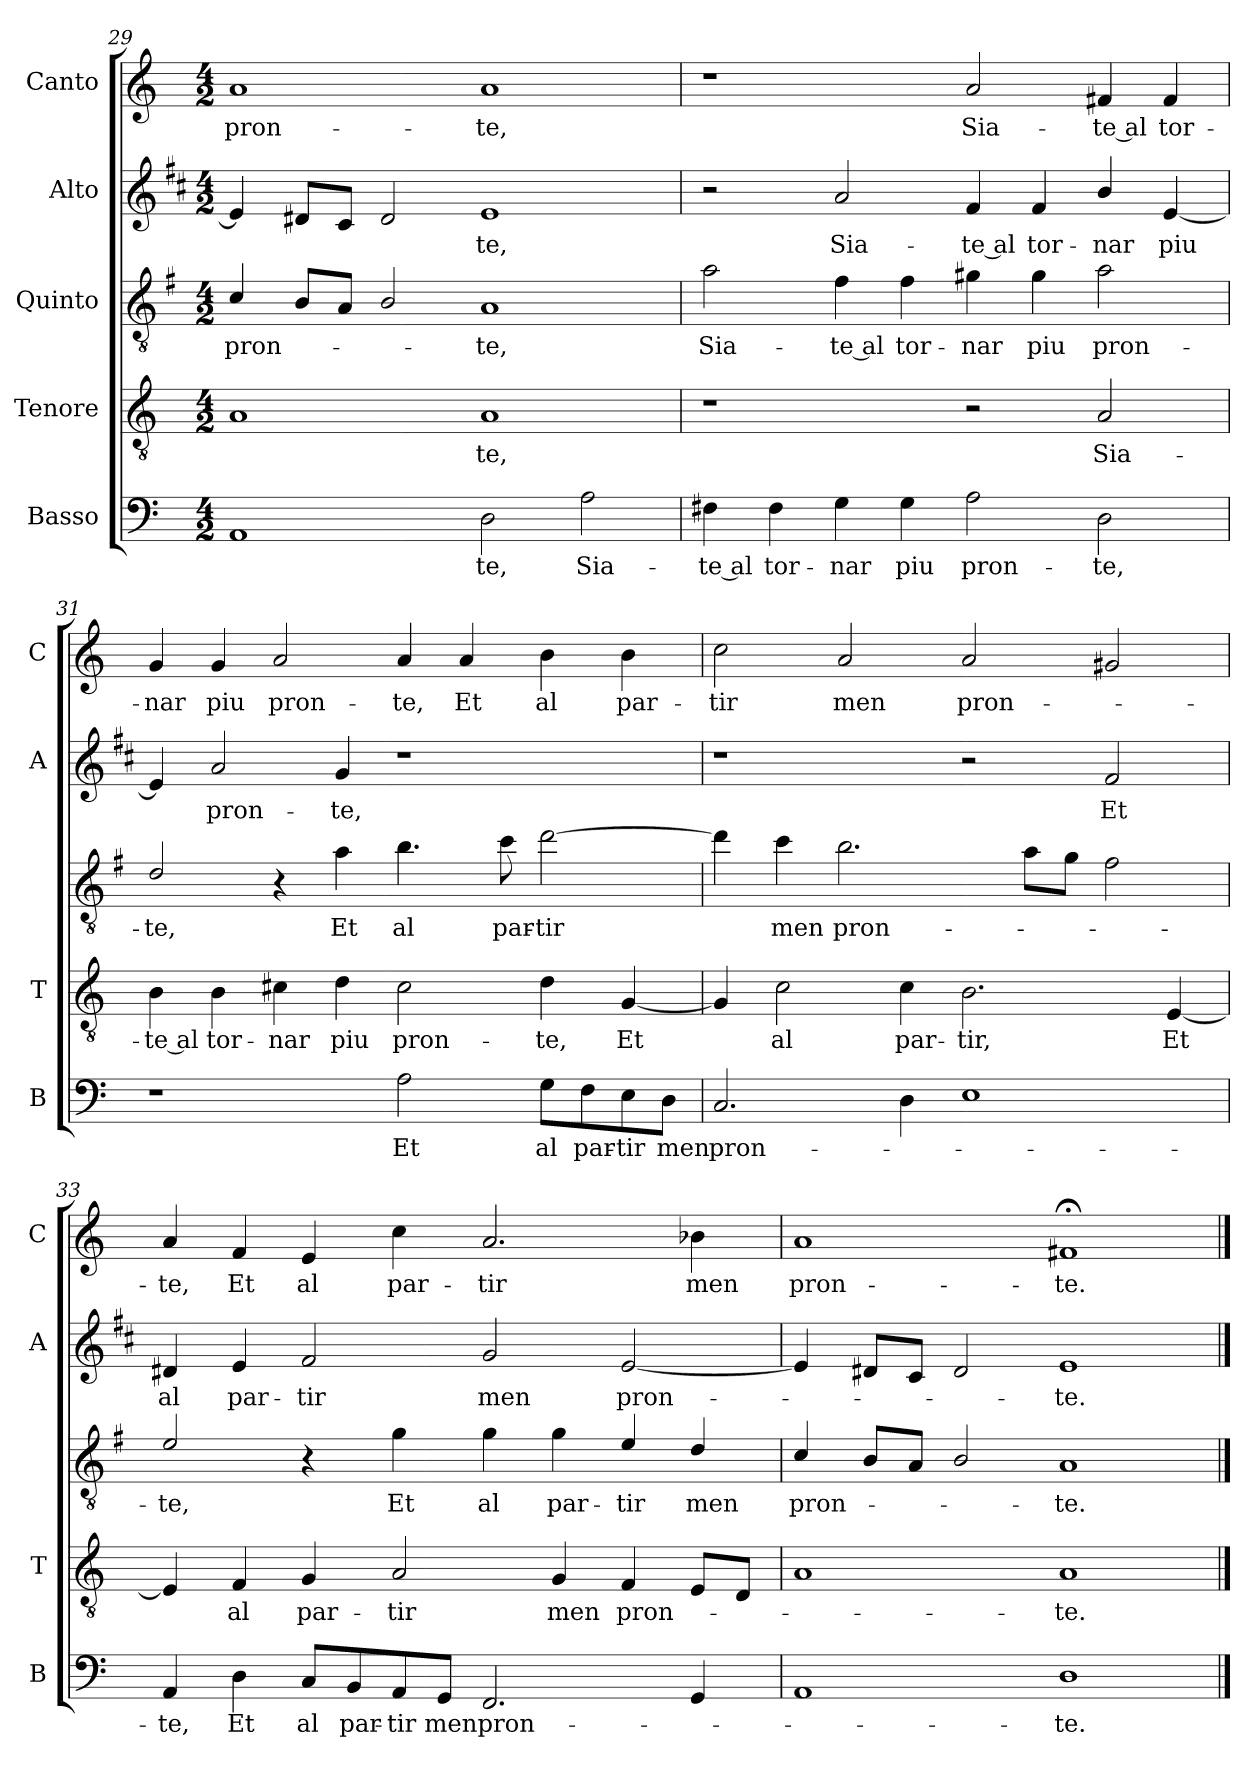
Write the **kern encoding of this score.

**kern	**text	**kern	**text	**kern	**text	**kern	**text	**kern	**text
*part5	*part5	*part4	*part4	*part3	*part3	*part2	*part2	*part1	*part1
*staff5	*staff5	*staff4	*staff4	*staff3	*staff3	*staff2	*staff2	*staff1	*staff1
*I"Basso	*	*I"Tenore	*	*I"Quinto	*	*I"Alto	*	*I"Canto	*
*I'B	*	*I'T	*	*	*	*I'A	*	*I'C	*
!!LO:LB:g=z
*clefF4	*	*clefGv2	*	*clefGv2	*	*clefG2	*	*clefG2	*
*	*	*	*	*ITrd4c7	*	*ITrd1c2	*	*	*
*k[]	*	*k[]	*	*k[]	*	*k[]	*	*k[]	*
*C:	*	*C:	*	*C:	*	*C:	*	*C:	*
*M4/2	*	*M4/2	*	*M4/2	*	*M4/2	*	*M4/2	*
=29	=29	=29	=29	=29	=29	=29	=29	=29	=29
!	!	!	!	!	!LO:LY:b	!	!	!	!LO:LY:b
1AA	.	1A	.	4F/	pron-	4d/]	.	1a	pron-
.	.	.	.	8E/L	.	8c#X/L	.	.	.
.	.	.	.	8D/J	.	8B/J	.	.	.
.	.	.	.	2E/	.	2c#/	.	.	.
!	!LO:LY:b	!	!LO:LY:b	!	!LO:LY:b	!	!LO:LY:b	!	!LO:LY:b
2D\	-te,	1A	-te,	1D	-te,	1d	-te,	1a	-te,
!	!LO:LY:b	!	!	!	!	!	!	!	!
2A\	Sia-	.	.	.	.	.	.	.	.
=30	=30	=30	=30	=30	=30	=30	=30	=30	=30
!	!LO:LY:b	!	!	!	!LO:LY:b	!	!	!	!
4F#X\	-te al	1r	.	2d\	Sia-	2r	.	1r	.
!	!LO:LY:b	!	!	!	!	!	!	!	!
4F#\	tor-	.	.	.	.	.	.	.	.
!	!LO:LY:b	!	!	!	!LO:LY:b	!	!LO:LY:b	!	!
4G\	-nar	.	.	4B\	-te al	2g/	Sia-	.	.
!	!LO:LY:b	!	!	!	!LO:LY:b	!	!	!	!
4G\	piu	.	.	4B\	tor-	.	.	.	.
!	!LO:LY:b	!	!	!	!LO:LY:b	!	!LO:LY:b	!	!LO:LY:b
2A\	pron-	2r	.	4c#X\	-nar	4e/	-te al	2a/	Sia-
!	!	!	!	!	!LO:LY:b	!	!LO:LY:b	!	!
.	.	.	.	4c#\	piu	4e/	tor-	.	.
!	!LO:LY:b	!	!LO:LY:b	!	!LO:LY:b	!	!LO:LY:b	!	!LO:LY:b
2D\	-te,	2A/	Sia-	2d\	pron-	4a/	-nar	4f#X/	-te al
!	!	!	!	!	!	!	!LO:LY:b	!	!LO:LY:b
.	.	.	.	.	.	[4d/	piu	4f#/	tor-
=31	=31	=31	=31	=31	=31	=31	=31	=31	=31
!	!	!	!LO:LY:b	!	!LO:LY:b	!	!	!	!LO:LY:b
1r	.	4B\	-te al	2G/	-te,	4d/]	.	4g/	-nar
!	!	!	!LO:LY:b	!	!	!	!LO:LY:b	!	!LO:LY:b
.	.	4B\	tor-	.	.	2g/	pron-	4g/	piu
!	!	!	!LO:LY:b	!	!	!	!	!	!LO:LY:b
.	.	4c#X\	-nar	4r	.	.	.	2a/	pron-
!	!	!	!LO:LY:b	!	!LO:LY:b	!	!LO:LY:b	!	!
.	.	4d\	piu	4d\	Et	4f/	-te,	.	.
!	!LO:LY:b	!	!LO:LY:b	!	!LO:LY:b	!	!	!	!LO:LY:b
2A\	Et	2c#\	pron-	4.e\	al	1r	.	4a/	-te,
!	!	!	!	!	!	!	!	!	!LO:LY:b
.	.	.	.	.	.	.	.	4a/	Et
!	!	!	!	!	!LO:LY:b	!	!	!	!
.	.	.	.	8f\	par-	.	.	.	.
!	!LO:LY:b	!	!LO:LY:b	!	!LO:LY:b	!	!	!	!LO:LY:b
8G\L	al	4d\	-te,	[2g\	-tir	.	.	4b\	al
!	!LO:LY:b	!	!	!	!	!	!	!	!
8F\	par-	.	.	.	.	.	.	.	.
!	!LO:LY:b	!	!LO:LY:b	!	!	!	!	!	!LO:LY:b
8E\	-tir	[4G/	Et	.	.	.	.	4b\	par-
!	!LO:LY:b	!	!	!	!	!	!	!	!
8D\J	men	.	.	.	.	.	.	.	.
!!LO:LB:g=z
=32	=32	=32	=32	=32	=32	=32	=32	=32	=32
!	!LO:LY:b	!	!	!	!	!	!	!	!LO:LY:b
2.C/	pron-	4G/]	.	4g\]	.	1r	.	2cc\	-tir
!	!	!	!LO:LY:b	!	!LO:LY:b	!	!	!	!
.	.	2c\	al	4f\	men	.	.	.	.
!	!	!	!	!	!LO:LY:b	!	!	!	!LO:LY:b
.	.	.	.	2.e\	pron-	.	.	2a/	men
!	!	!	!LO:LY:b	!	!	!	!	!	!
4D\	.	4c\	par-	.	.	.	.	.	.
!	!	!	!LO:LY:b	!	!	!	!	!	!LO:LY:b
1E	.	2.B\	-tir,	.	.	2r	.	2a/	pron-
.	.	.	.	8d\L	.	.	.	.	.
.	.	.	.	8c\J	.	.	.	.	.
!	!	!	!	!	!	!	!LO:LY:b	!	!
.	.	.	.	2B\	.	2e/	Et	2g#X/	.
!	!	!	!LO:LY:b	!	!	!	!	!	!
.	.	[4E/	Et	.	.	.	.	.	.
=33	=33	=33	=33	=33	=33	=33	=33	=33	=33
!	!LO:LY:b	!	!	!	!LO:LY:b	!	!LO:LY:b	!	!LO:LY:b
4AA/	-te,	4E/]	.	2A/	-te,	4c#X/	al	4a/	-te,
!	!LO:LY:b	!	!LO:LY:b	!	!	!	!LO:LY:b	!	!LO:LY:b
4D\	Et	4F/	al	.	.	4d/	par-	4f/	Et
!	!LO:LY:b	!	!LO:LY:b	!	!	!	!LO:LY:b	!	!LO:LY:b
8C/L	al	4G/	par-	4r	.	2e/	-tir	4e/	al
!	!LO:LY:b	!	!	!	!	!	!	!	!
8BB/	par-	.	.	.	.	.	.	.	.
!	!LO:LY:b	!	!LO:LY:b	!	!LO:LY:b	!	!	!	!LO:LY:b
8AA/	-tir	2A/	-tir	4c\	Et	.	.	4cc\	par-
!	!LO:LY:b	!	!	!	!	!	!	!	!
8GG/J	men	.	.	.	.	.	.	.	.
!	!LO:LY:b	!	!	!	!LO:LY:b	!	!LO:LY:b	!	!LO:LY:b
2.FF/	pron-	.	.	4c\	al	2f/	men	2.a/	-tir
!	!	!	!LO:LY:b	!	!LO:LY:b	!	!	!	!
.	.	4G/	men	4c\	par-	.	.	.	.
!	!	!	!LO:LY:b	!	!LO:LY:b	!	!LO:LY:b	!	!
.	.	4F/	pron-	4A/	-tir	[2d/	pron-	.	.
!	!	!	!	!	!LO:LY:b	!	!	!	!LO:LY:b
4GG/	.	8E/L	.	4G/	men	.	.	4b-X\	men
.	.	8D/J	.	.	.	.	.	.	.
=34	=34	=34	=34	=34	=34	=34	=34	=34	=34
!	!	!	!	!	!LO:LY:b	!	!	!	!LO:LY:b
1AA	.	1A	.	4F/	pron-	4d/]	.	1a	pron-
.	.	.	.	8E/L	.	8c#X/L	.	.	.
.	.	.	.	8D/J	.	8B/J	.	.	.
.	.	.	.	2E/	.	2c#/	.	.	.
!	!LO:LY:b	!	!LO:LY:b	!	!LO:LY:b	!	!LO:LY:b	!	!LO:LY:b
1D	-te.	1A	-te.	1D	-te.	1d	-te.	1f#X;<	-te.
==	==	==	==	==	==	==	==	==	==
*-	*-	*-	*-	*-	*-	*-	*-	*-	*-
